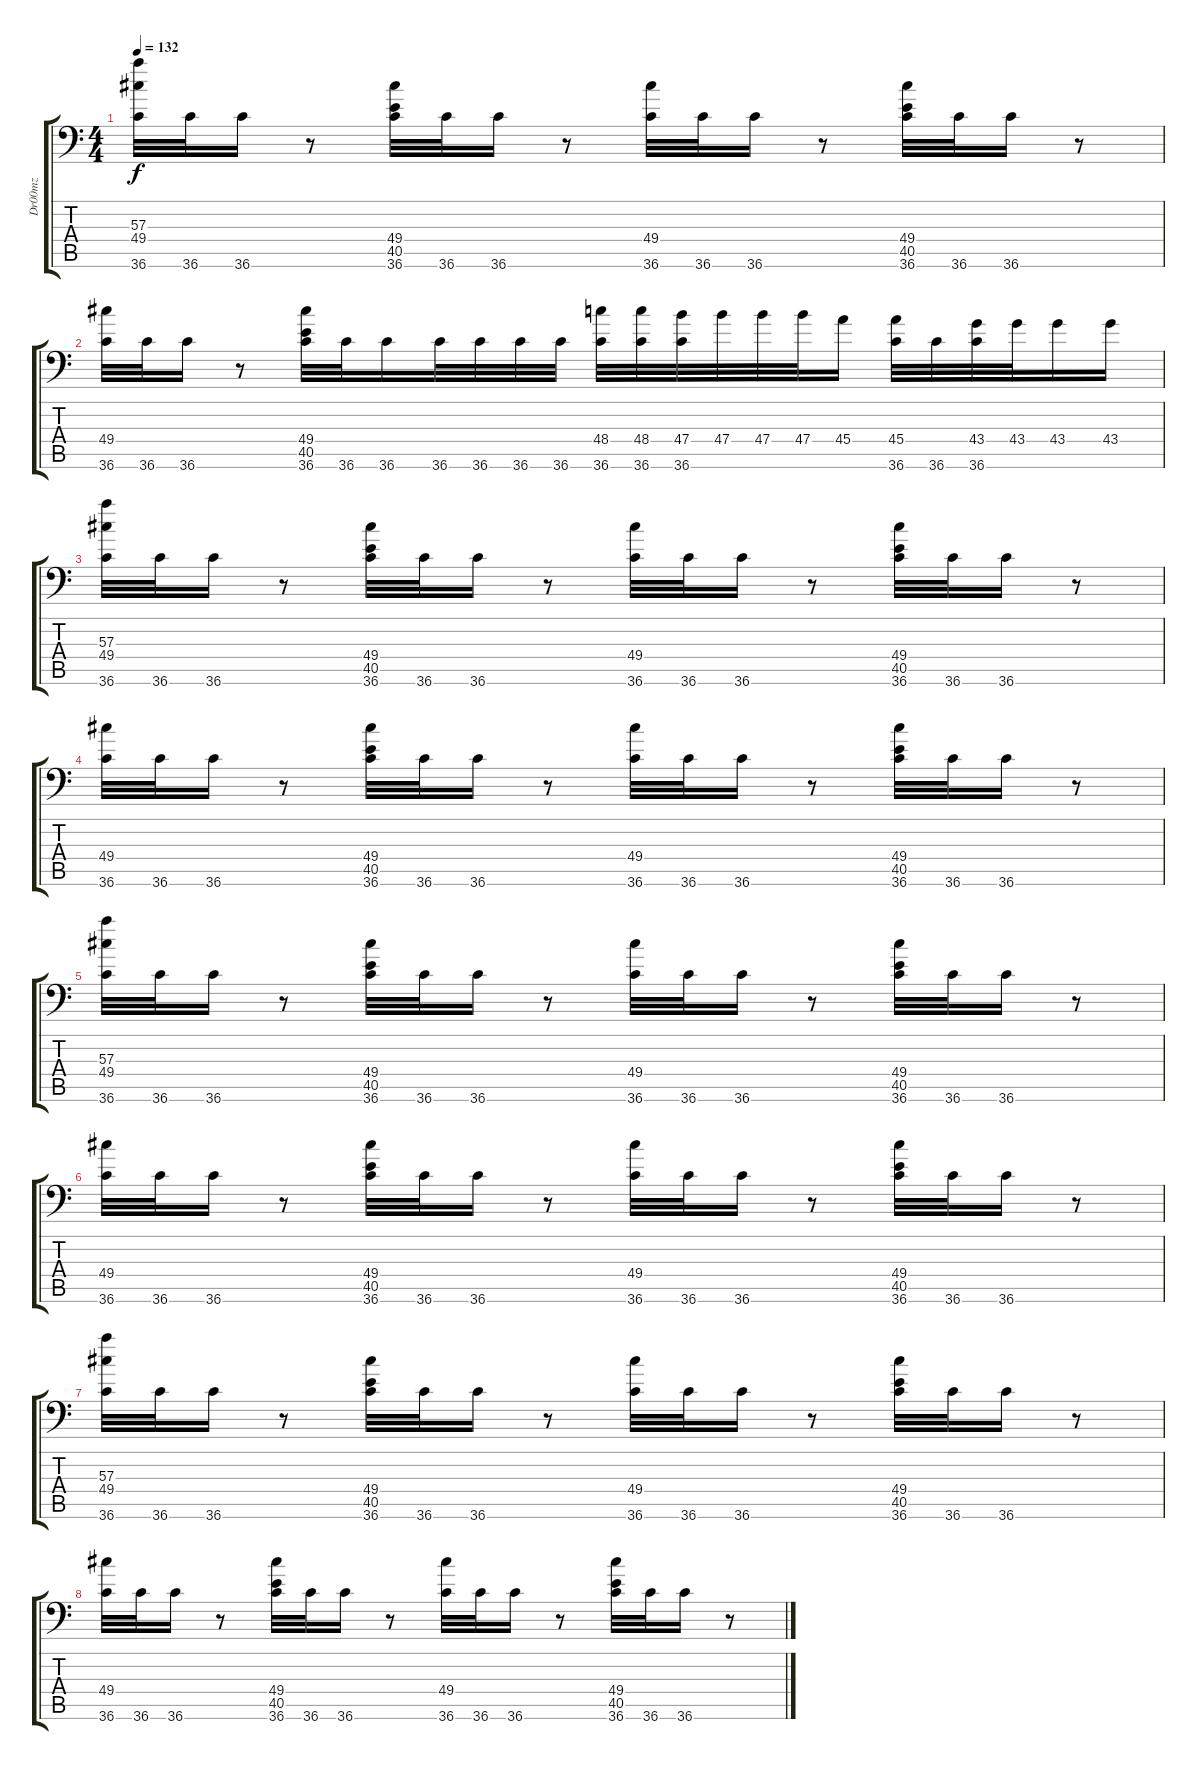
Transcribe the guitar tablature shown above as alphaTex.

\track ("Dr00mz" "Dr00mz") {instrument acousticgrandpiano}
\staff {score tabs}
\tuning (C-1 C-1 C-1 C-1 C-1 C-1) {hide}
\ts (4 4)
\tempo 132
\clef f4
\ks c
(57.3 49.4 36.6).32{dy f} 36.6.32 36.6.16 r.8 (49.4 40.5 36.6).32 36.6.32 36.6.16 r.8 (49.4 36.6).32 36.6.32 36.6.16 r.8 (49.4 40.5 36.6).32 36.6.32 36.6.16 r.8 |
(49.4 36.6).32 36.6.32 36.6.16 r.8 (49.4 40.5 36.6).32 36.6.32 36.6.16 36.6.32 36.6.32 36.6.32 36.6.32 (48.4 36.6).32 (48.4 36.6).32 (47.4 36.6).32 47.4.32 47.4.32 47.4.32 45.4.16 (45.4 36.6).32 36.6.32 (43.4 36.6).32 43.4.32 43.4.16 43.4.16 |
(57.3 49.4 36.6).32 36.6.32 36.6.16 r.8 (49.4 40.5 36.6).32 36.6.32 36.6.16 r.8 (49.4 36.6).32 36.6.32 36.6.16 r.8 (49.4 40.5 36.6).32 36.6.32 36.6.16 r.8 |
(49.4 36.6).32 36.6.32 36.6.16 r.8 (49.4 40.5 36.6).32 36.6.32 36.6.16 r.8 (49.4 36.6).32 36.6.32 36.6.16 r.8 (49.4 40.5 36.6).32 36.6.32 36.6.16 r.8 |
(57.3 49.4 36.6).32 36.6.32 36.6.16 r.8 (49.4 40.5 36.6).32 36.6.32 36.6.16 r.8 (49.4 36.6).32 36.6.32 36.6.16 r.8 (49.4 40.5 36.6).32 36.6.32 36.6.16 r.8 |
(49.4 36.6).32 36.6.32 36.6.16 r.8 (49.4 40.5 36.6).32 36.6.32 36.6.16 r.8 (49.4 36.6).32 36.6.32 36.6.16 r.8 (49.4 40.5 36.6).32 36.6.32 36.6.16 r.8 |
(57.3 49.4 36.6).32 36.6.32 36.6.16 r.8 (49.4 40.5 36.6).32 36.6.32 36.6.16 r.8 (49.4 36.6).32 36.6.32 36.6.16 r.8 (49.4 40.5 36.6).32 36.6.32 36.6.16 r.8 |
(49.4 36.6).32 36.6.32 36.6.16 r.8 (49.4 40.5 36.6).32 36.6.32 36.6.16 r.8 (49.4 36.6).32 36.6.32 36.6.16 r.8 (49.4 40.5 36.6).32 36.6.32 36.6.16 r.8
